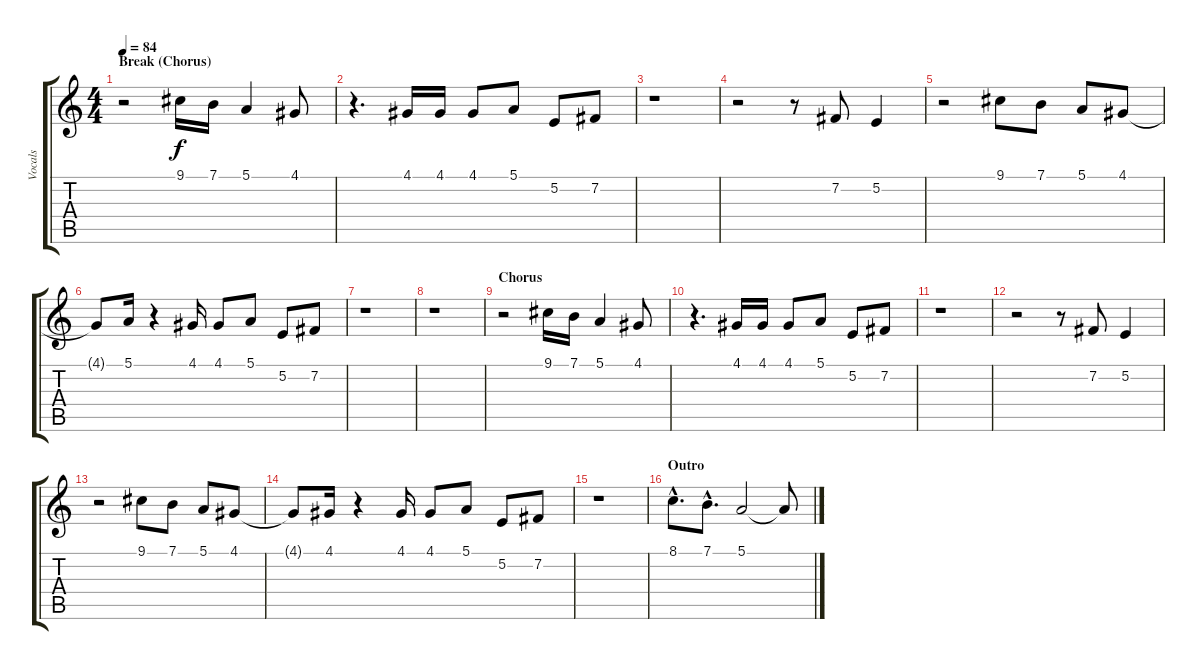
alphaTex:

\track ("Vocals" "Vocals") {instrument trombone}
\staff {score tabs}
\tuning (E4 B3 G3 D3 A2 E2) {hide}
\ts (4 4)
\section ("" "Break (Chorus)")
\tempo 84
\clef g2
\ks c
r.2{dy f} 9.1.16 7.1.16 5.1.4 4.1.8 |
r.4{d} 4.1.16 4.1.16 4.1.8 5.1.8 5.2.8 7.2.8 |
r.1 |
r.2 r.8 7.2.8 5.2.4 |
r.2 9.1.8 7.1.8 5.1.8 4.1.8 |
4.1{t}.8 5.1.16 r.4 4.1.16 4.1.8 5.1.8 5.2.8 7.2.8 |
r.1 |
r.1 |
\section ("" "Chorus")
r.2 9.1.16 7.1.16 5.1.4 4.1.8 |
r.4{d} 4.1.16 4.1.16 4.1.8 5.1.8 5.2.8 7.2.8 |
r.1 |
r.2 r.8 7.2.8 5.2.4 |
r.2 9.1.8 7.1.8 5.1.8 4.1.8 |
4.1{t}.8 4.1.16 r.4 4.1.16 4.1.8 5.1.8 5.2.8 7.2.8 |
r.1 |
\section ("" "Outro")
8.1{hac}.8{d} 7.1{hac}.8{d} 5.1.2 5.1{t}.8
